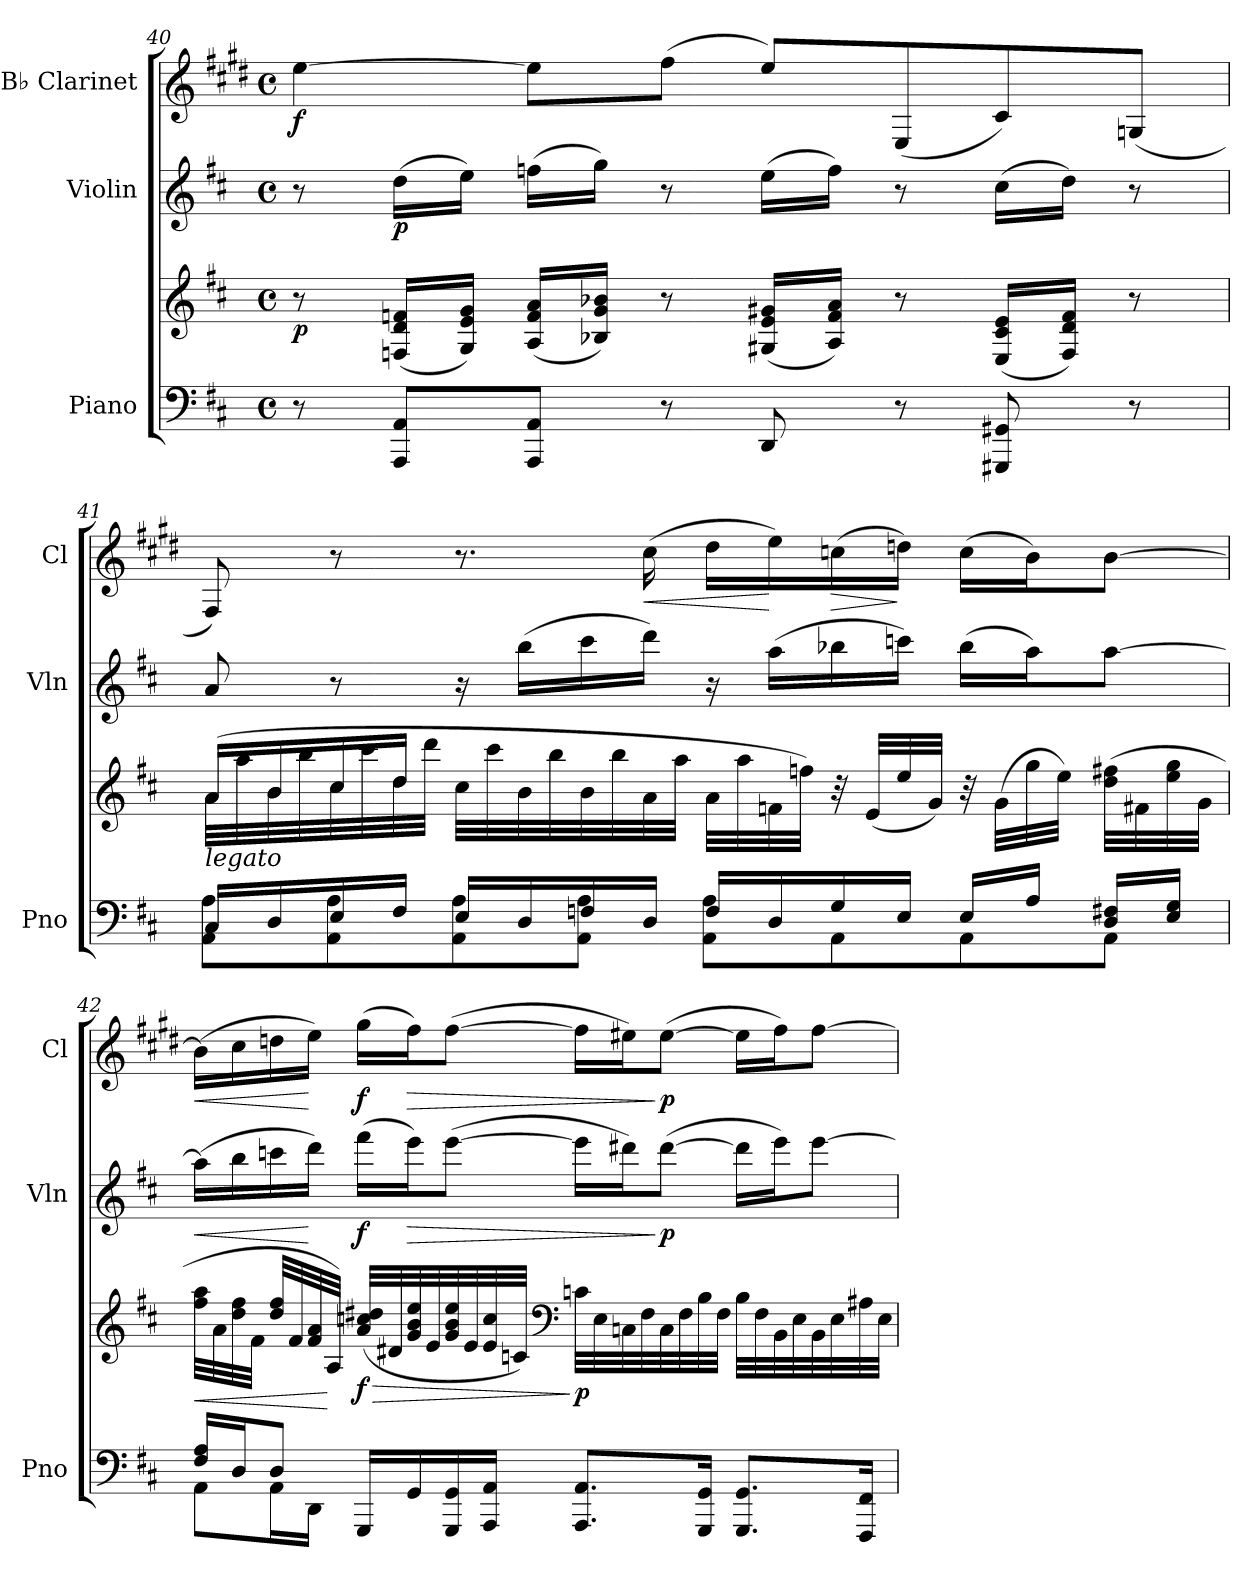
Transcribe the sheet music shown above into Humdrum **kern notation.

**kern	**kern	**dynam	**kern	**dynam	**kern	**dynam
*part3	*part3	*part3	*part2	*part2	*part1	*part1
*staff4	*staff3	*staff3/4	*staff2	*staff2	*staff1	*staff1
*I"Piano	*	*	*I"Violin	*	*I"B♭ Clarinet	*
*I'Pno	*	*	*I'Vln	*	*I'Cl	*
*clefF4	*clefG2	*	*clefG2	*	*clefG2	*
*	*	*	*	*	*ITrd1c2	*
*k[f#c#]	*k[f#c#]	*	*k[f#c#]	*	*k[f#c#]	*
*M4/4	*M4/4	*	*M4/4	*	*M4/4	*
*met(c)	*met(c)	*	*met(c)	*	*met(c)	*
=40	=40	=40	=40	=40	=40	=40
!	!	!LO:DY:b	!	!	!	!LO:DY:b
8r	8r	p	8r	.	[4dd\	f
!	!	!	!	!LO:DY:b	!	!
8AAA/ 8AA/L	(<16Fn/ 16d/ 16fn/LL	.	(>16dd\LL	p	.	.
.	16G/ 16e/ 16g/JJ)	.	16ee\JJ)	.	.	.
8AAA/ 8AA/J	(<16A/ 16f/ 16a/LL	.	(>16ffn\LL	.	8dd\L]	.
.	16B-X/ 16g/ 16b-X/JJ)	.	16gg\JJ)	.	.	.
8r	8r	.	8r	.	(>8ee\J	.
8DD/	(<16G#X/ 16e/ 16g#X/LL	.	(>16ee\LL	.	8dd/L)	.
.	16A/ 16f/ 16a/JJ)	.	16ff\JJ)	.	.	.
8r	8r	.	8r	.	(<8D/	.
8GGG#X/ 8GG#X/	(<16E/ 16c#/ 16e/LL	.	(>16cc#\LL	.	8B/)	.
.	16F/ 16d/ 16f/JJ)	.	16dd\JJ)	.	.	.
8r	8r	.	8r	.	(<8Fn/J	.
!!LO:LB:g=z
=41	=41	=41	=41	=41	=41	=41
*^	*^	*	*	*	*	*
!	!	!LO:TX:b:i:t=legato	!	!	!	!	!	!
16C#/LL	8AA\ 8A\L	(>16a/LL	32a\LLL	.	8a/	.	8E/)	.
.	.	.	32aa\	.	.	.	.	.
16D/	.	16b/	32b\	.	.	.	.	.
.	.	.	32bb\	.	.	.	.	.
16E/	8AA\ 8A\	16cc#/	32cc#\	.	8r	.	8r	.
.	.	.	32ccc#\	.	.	.	.	.
16F#/JJ	.	16dd/JJ	32dd\	.	.	.	.	.
.	.	.	32ddd\JJJ	.	.	.	.	.
16E/LL	8AA\ 8A\	32cc#\LLL	2.ryy	.	16r	.	8.r	.
.	.	32ccc#\	.	.	.	.	.	.
16D/	.	32b\	.	.	(>16bb\LL	.	.	.
.	.	32bb\	.	.	.	.	.	.
16Fn/	8AA\ 8A\J	32b\	.	.	16ccc#\	.	.	.
.	.	32bb\	.	.	.	.	.	.
!	!	!	!	!	!	!	!	!LO:HP:b
16D/JJ	.	32a\	.	.	16ddd\JJ)	.	(>16b\	<
.	.	32aa\JJJ	.	.	.	.	.	.
16F/LL	8AA\ 8A\L	32a\LLL	.	.	16r	.	16cc#\LL	.
.	.	32aa\	.	.	.	.	.	.
16D/	.	32fn\	.	.	(>16aa\LL	.	16dd\)	[
.	.	32ffn\JJJ)	.	.	.	.	.	.
!	!	!	!	!	!	!	!	!LO:HP:b
16G/	8AA\	32r	.	.	16bb-X\	.	(>16b-X\	>
.	.	(<32e/LLL	.	.	.	.	.	.
16E/JJ	.	32ee/	.	.	16cccn\JJ)	.	16ccn\JJ)	]
.	.	32g/JJJ)	.	.	.	.	.	.
16E/LL	8AA\	32r	.	.	(>16bb-\LL	.	(>16b-\LL	.
.	.	(>32g\LLL	.	.	.	.	.	.
16A/JJ	.	32gg\	.	.	16aa\J)	.	16a\J)	.
.	.	32ee\JJJ)	.	.	.	.	.	.
16D/ 16F#X/LL	8AA\J	(>32dd\ 32ff#X\LLL	.	.	[8aa\J	.	[8a\J	.
.	.	32f#X\	.	.	.	.	.	.
16E/ 16G/JJ	.	32ee\ 32gg\	.	.	.	.	.	.
.	.	32g\JJJ	.	.	.	.	.	.
*	*	*v	*v	*	*	*	*	*
!!LO:LB:g=z
=42	=42	=42	=42	=42	=42	=42	=42
!	!	!	!LO:HP:b	!	!LO:HP:b	!	!LO:HP:b
16F#/ 16A/LL	8AA\L	32ff#\ 32aa\LLL	<	(>16aa\LL]	<	(>16a\LL]	<
.	.	32a\	.	.	.	.	.
16D/J	.	32dd\ 32ff#\	.	16bb\	.	16b\	.
.	.	32f#\JJJ	.	.	.	.	.
8D/J	16AA\L	32dd/ 32ff#/LLL	.	16cccn\	.	16ccn\	.
.	.	32f#/	.	.	.	.	.
.	16DD\JJ	32f#/ 32a/	.	16ddd\JJ)	[	16dd\JJ)	[
.	.	32A/JJJ)	[	.	.	.	.
!	!	!	!LO:HP:b	!	!	!	!
!	!	!	!LO:DY:n=1:b	!	!LO:DY:b	!	!LO:DY:b
16GGG/LL	2.ryy	(<32a/ 32ccn/ 32dd#X/LLL	> f	(>16fff#\LL	f	(>16ff#\LL	f
.	.	32d#X/	.	.	.	.	.
!	!	!	!	!	!LO:HP:b	!	!LO:HP:b
16GG/	.	32g/ 32b/ 32ee/	.	16eee\J)	>	16ee\J)	>
.	.	32e/	.	.	.	.	.
16GGG/ 16GG/	.	32g/ 32b/ 32ee/	.	(>[8eee\J	.	(>[8ee\J	.
.	.	32e/	.	.	.	.	.
16AAA/ 16AA/JJ	.	32e/ 32cc/	.	.	.	.	.
.	.	32cn/JJJ)	.	.	.	.	.
*	*	*clefF4	*	*	*	*	*
!	!	!	!LO:DY:n=2:b	!	!	!	!
8.AAA/ 8.AA/L	.	32cni\LLL	] p	16eee\LL]	.	16ee\LL]	.
.	.	32E\	.	.	.	.	.
.	.	32Cn\	.	16ddd#X\J)	.	16dd#X\J)	.
.	.	32F#\	.	.	.	.	.
!	!	!	!	!	!LO:DY:n=1:b	!	!LO:DY:n=1:b
.	.	32C\	.	(>[8ddd#\J	] p	(>[8dd#\J	] p
.	.	32F#\	.	.	.	.	.
16GGG/ 16GG/Jk	.	32B\	.	.	.	.	.
.	.	32F#\JJJ	.	.	.	.	.
8.GGG/ 8.GG/L	.	32B\LLL	.	16ddd#\LL]	.	16dd#\LL]	.
.	.	32F#\	.	.	.	.	.
.	.	32BB\	.	16eee\J)	.	16ee\J)	.
.	.	32E\	.	.	.	.	.
.	.	32BB\	.	[8eee\J	.	[8ee\J	.
.	.	32E\	.	.	.	.	.
16FFF#/ 16FF#/Jk	.	32A#X\	.	.	.	.	.
.	.	32E\JJJ	.	.	.	.	.
*v	*v	*	*	*	*	*	*
=	=	=	=	=	=	=
*-	*-	*-	*-	*-	*-	*-
